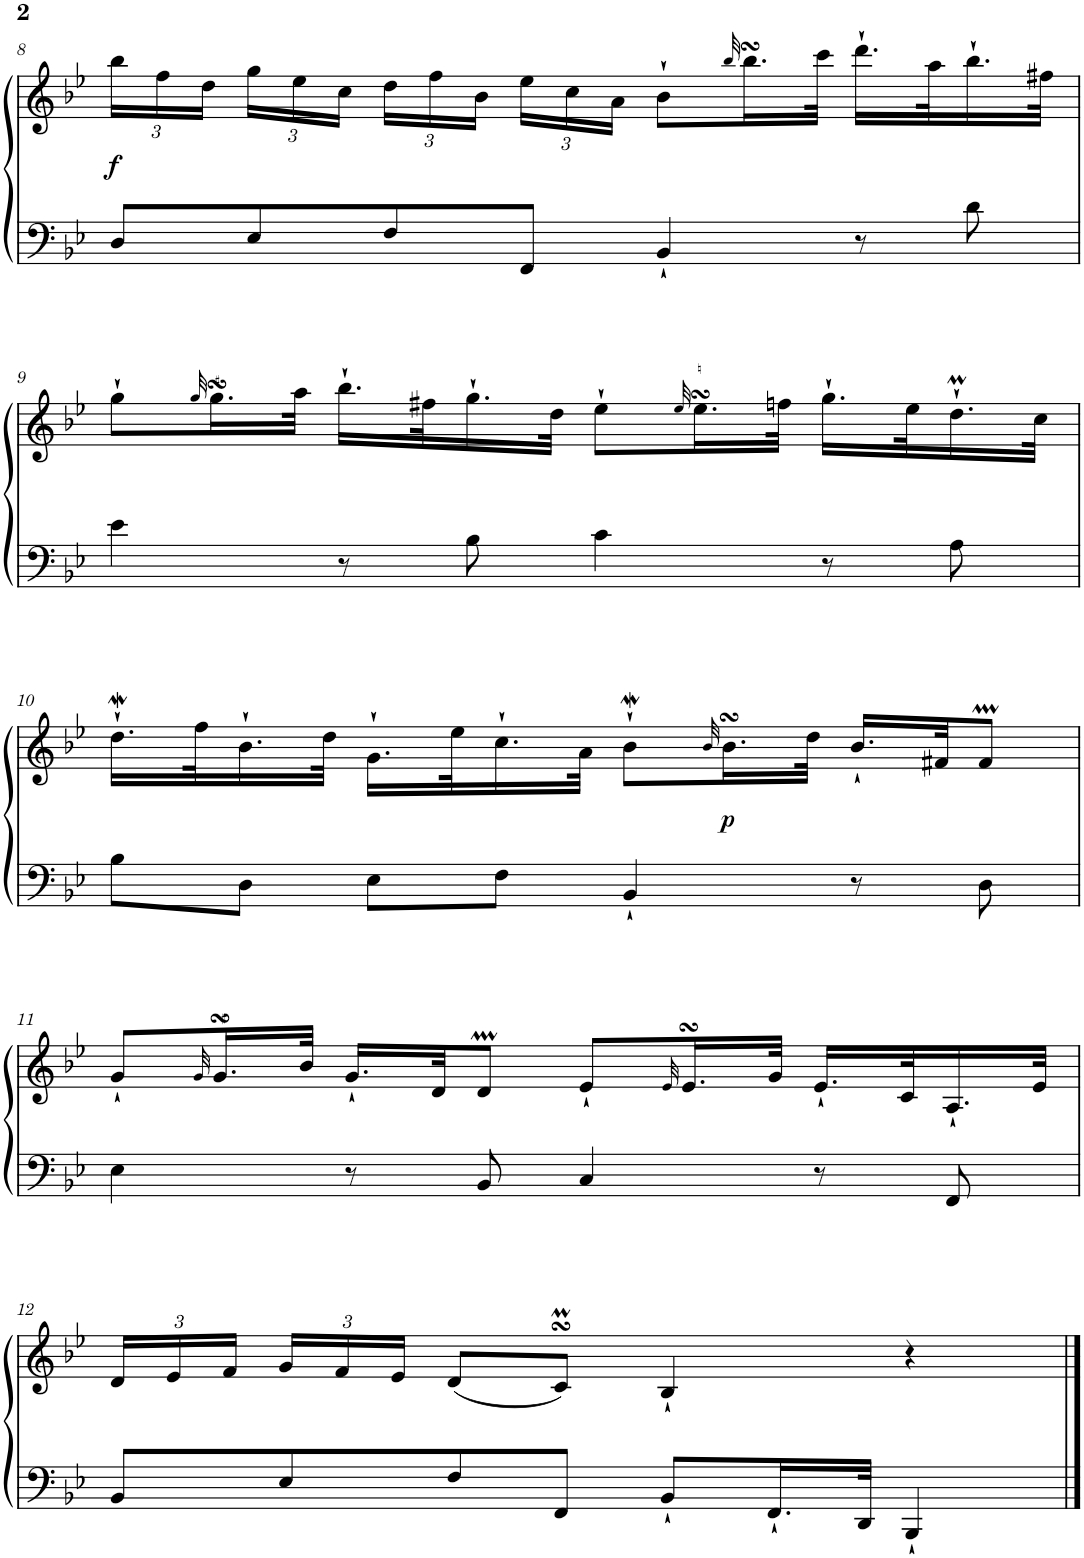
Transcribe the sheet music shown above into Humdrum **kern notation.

**kern	**kern	**dynam
*part1	*part1	*part1
*staff2	*staff1	*staff1/2
*I"Фортепиано	*	*
!!LO:PB:g=z
*clefF4	*clefG2	*
*k[b-e-]	*k[b-e-]	*
*M4/4	*M4/4	*
*met(c)	*met(c)	*
*	*Xbrackettup	*
=8	=8	=8
!	!	!LO:DY:b
8D/L	24bb-\LL	f
.	24ff\	.
.	24dd\JJ	.
8E-/	24gg\LL	.
.	24ee-\	.
.	24cc\JJ	.
8F/	24dd\LL	.
.	24ff\	.
.	24b-\JJ	.
8FF/J	24ee-\LL	.
.	24cc\	.
.	24a\JJ	.
4BB-`/	8b-`\L	.
.	32qbb-/	.
.	16.bb-sSSs\L	.
.	32ccc\JJk	.
8r	16.ddd`\LL	.
.	32aa\K	.
8d\	16.bb-`\	.
.	32ff#X\JJk	.
!!LO:LB:g=z
=9	=9	=9
4e-\	8gg`\L	.
.	32qgg/	.
.	16.ggsSSS\L	.
.	32aa\JJk	.
8r	16.bb-`\LL	.
.	32ff#X\K	.
8B-\	16.gg`\	.
.	32dd\JJk	.
4c\	8ee-`\L	.
.	32qee-/	.
.	16.ee-sSSs\L	.
.	32ffn\JJk	.
8r	16.gg`\LL	.
.	32ee-\K	.
8A\	16.ddm`\	.
.	32cc\JJk	.
!!LO:LB:g=z
=10	=10	=10
8B-\L	16.ddW`\LL	.
.	32ff\K	.
8D\J	16.b-`\	.
.	32dd\JJk	.
8E-\L	16.g`\LL	.
.	32ee-\K	.
8F\J	16.cc`\	.
.	32a\JJk	.
4BB-`/	8b-w`\L	.
.	32qb-/	.
!	!	!LO:DY:b
.	16.b-sSSs\L	p
.	32dd\JJk	.
8r	16.b-`/LL	.
.	32f#X/JK	.
8D\	8f#m/J	.
!!LO:LB:g=z
=11	=11	=11
4E-\	8g`/L	.
.	32qg/	.
.	16.gsSSS/L	.
.	32b-/JJk	.
8r	16.g`/LL	.
.	32d/JK	.
8BB-/	8dm/J	.
4C/	8e-`/L	.
.	32qe-/	.
.	16.e-sSSs/L	.
.	32g/JJk	.
8r	16.e-`/LL	.
.	32c/K	.
8FF/	16.A`/	.
.	32e-/JJk	.
!!LO:LB:g=z
=12	=12	=12
8BB-/L	24d/LL	.
.	24e-/	.
.	24f/JJ	.
8E-/	24g/LL	.
.	24f/	.
.	24e-/JJ	.
8F/	(<8d/L	.
8FF/J	8csSSSM/J)	.
8BB-`/L	4B-`/	.
16.FF`/L	.	.
32DD/JJk	.	.
4BBB-`/	4r	.
==	==	==
*-	*-	*-
